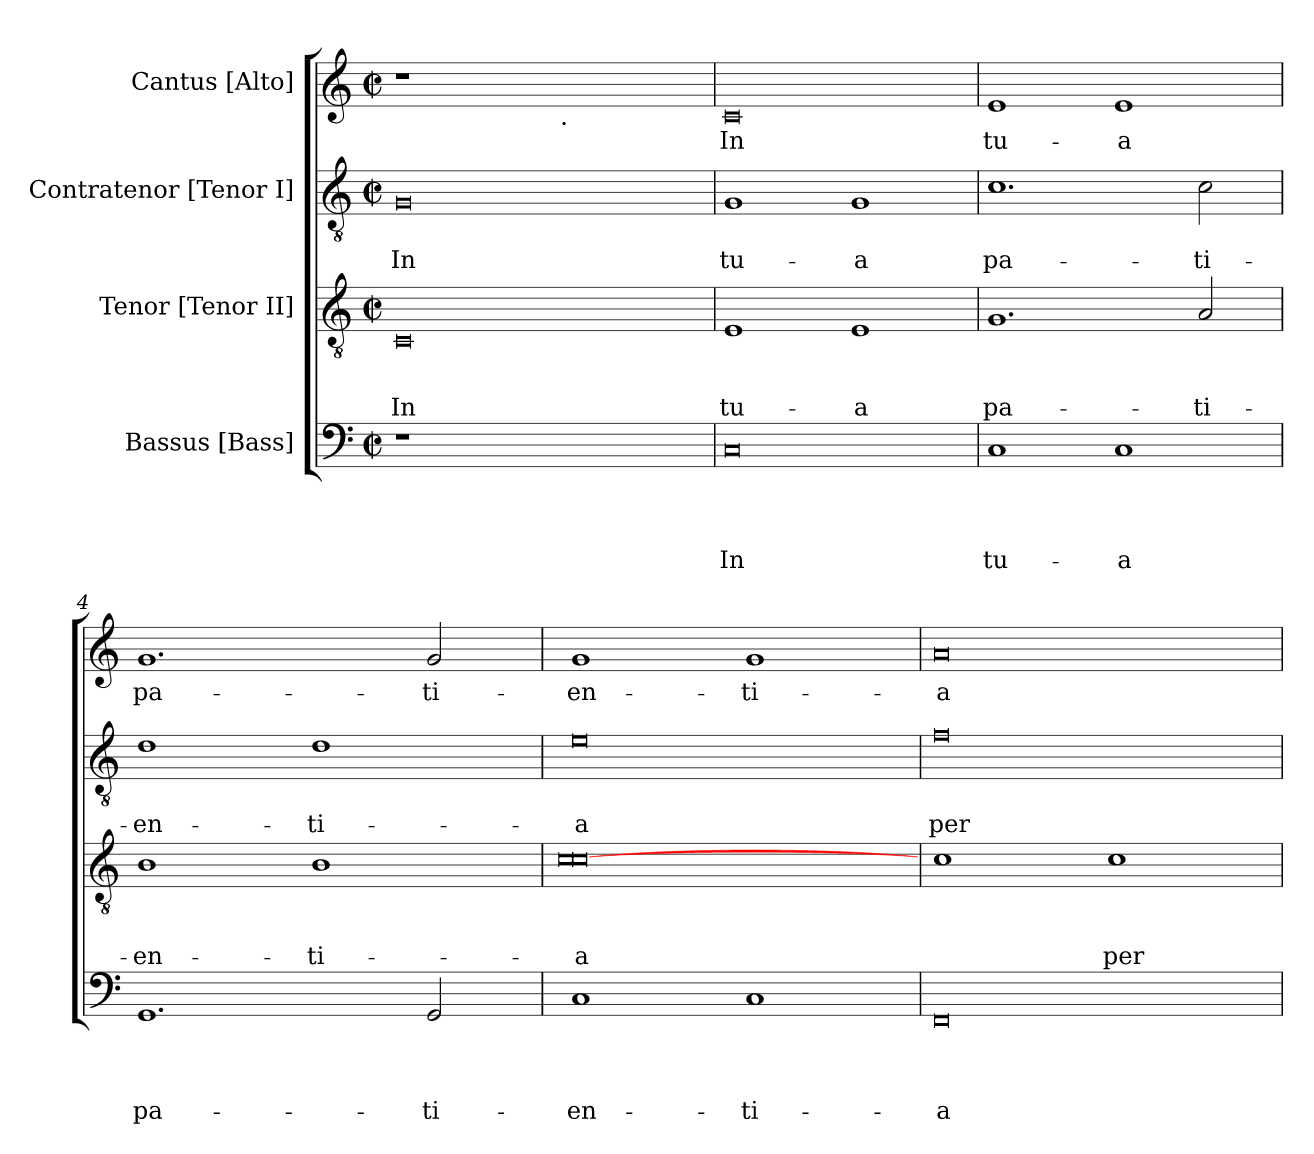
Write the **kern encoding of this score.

**kern	**text	**text	**text	**text	**kern	**text	**text	**text	**kern	**text	**text	**kern	**text
*part4	*part4	*part4	*part4	*part4	*part3	*part3	*part3	*part3	*part2	*part2	*part2	*part1	*part1
*staff4	*staff4	*staff4	*staff4	*staff4	*staff3	*staff3	*staff3	*staff3	*staff2	*staff2	*staff2	*staff1	*staff1
*I"Bassus [Bass]	*	*	*	*	*I"Tenor [Tenor II]	*	*	*	*I"Contratenor [Tenor I]	*	*	*I"Cantus [Alto]	*
*clefF4	*	*	*	*	*clefGv2	*	*	*	*clefGv2	*	*	*clefG2	*
*k[]	*	*	*	*	*k[]	*	*	*	*k[]	*	*	*k[]	*
*C:	*	*	*	*	*C:	*	*	*	*C:	*	*	*C:	*
*M2/2	*	*	*	*	*M2/2	*	*	*	*M2/2	*	*	*M2/2	*
*met(c|)	*	*	*	*	*met(c|)	*	*	*	*met(c|)	*	*	*met(c|)	*
=1	=1	=1	=1	=1	=1	=1	=1	=1	=1	=1	=1	=1	=1
!	!	!	!	!	!	!	!	!LO:LY:b:rj	!	!	!LO:LY:b:rj	!	!
*	*	*	*	*	*	*	*	*	*	*	*	*^	*
1r	.	.	.	.	0C	.	.	In	0G	.	In	1r	2ryy	.
.	.	.	.	.	.	.	.	.	.	.	.	.	4...ryy	.
!	!	!	!	!	!	!	!	!	!	!	!	!	!LO:TX:b:t=.	!
.	.	.	.	.	.	.	.	.	.	.	.	.	1ryy	.
1ryy	.	.	.	.	.	.	.	.	.	.	.	1ryy	.	.
.	.	.	.	.	.	.	.	.	.	.	.	.	32ryy	.
=2	=2	=2	=2	=2	=2	=2	=2	=2	=2	=2	=2	=2	=2	=2
!	!	!	!	!LO:LY:b:rj	!	!	!	!LO:LY:b:rj	!	!	!LO:LY:b:rj	!	!	!LO:LY:b:rj
*	*	*	*	*	*	*	*	*	*	*	*	*v	*v	*
0C	.	.	.	In	1E	.	.	tu-	1G	.	tu-	0c	In
!	!	!	!	!	!	!	!	!LO:LY:b:rj	!	!	!LO:LY:b:rj	!	!
.	.	.	.	.	1E	.	.	-a	1G	.	-a	.	.
=3	=3	=3	=3	=3	=3	=3	=3	=3	=3	=3	=3	=3	=3
!	!	!	!	!LO:LY:b:rj	!	!	!	!LO:LY:b:rj	!	!	!LO:LY:b:rj	!	!LO:LY:b:rj
1C	.	.	.	tu-	1.G	.	.	pa-	1.c	.	pa-	1e	tu-
!	!	!	!	!LO:LY:b:rj	!	!	!	!	!	!	!	!	!LO:LY:b:rj
1C	.	.	.	-a	.	.	.	.	.	.	.	1e	-a
!	!	!	!	!	!	!	!	!LO:LY:b:rj	!	!	!LO:LY:b:rj	!	!
.	.	.	.	.	2A/	.	.	-ti-	2c\	.	-ti-	.	.
=4	=4	=4	=4	=4	=4	=4	=4	=4	=4	=4	=4	=4	=4
!	!	!	!	!LO:LY:b:rj	!	!	!	!LO:LY:b:rj	!	!	!LO:LY:b:rj	!	!LO:LY:b:rj
1.GG	.	.	.	pa-	1B	.	.	-en-	1d	.	-en-	1.g	pa-
!	!	!	!	!	!	!	!	!LO:LY:b:rj	!	!	!LO:LY:b:rj	!	!
.	.	.	.	.	1B	.	.	-ti-	1d	.	-ti-	.	.
!	!	!	!	!LO:LY:b:rj	!	!	!	!	!	!	!	!	!LO:LY:b:rj
2GG/	.	.	.	-ti-	.	.	.	.	.	.	.	2g/	-ti-
=5	=5	=5	=5	=5	=5	=5	=5	=5	=5	=5	=5	=5	=5
!	!	!	!	!LO:LY:b:rj	!	!	!	!LO:LY:b:rj	!	!	!LO:LY:b:rj	!	!LO:LY:b:rj
1C	.	.	.	-en-	0c [<0c	.	.	-a	0e	.	-a	1g	-en-
!	!	!	!	!LO:LY:b:rj	!	!	!	!	!	!	!	!	!LO:LY:b:rj
1C	.	.	.	-ti-	.	.	.	.	.	.	.	1g	-ti-
!!LO:LB:g=z
=6	=6	=6	=6	=6	=6	=6	=6	=6	=6	=6	=6	=6	=6
!	!	!	!	!LO:LY:b:rj	!	!	!	!	!	!	!LO:LY:b:rj	!	!LO:LY:b:rj
0FF	.	.	.	-a	1c	.	.	.	0f	.	per	0a	-a
!	!	!	!	!	!	!	!	!LO:LY:b:rj	!	!	!	!	!
.	.	.	.	.	1c	.	.	per	.	.	.	.	.
=	=	=	=	=	=	=	=	=	=	=	=	=	=
*-	*-	*-	*-	*-	*-	*-	*-	*-	*-	*-	*-	*-	*-
